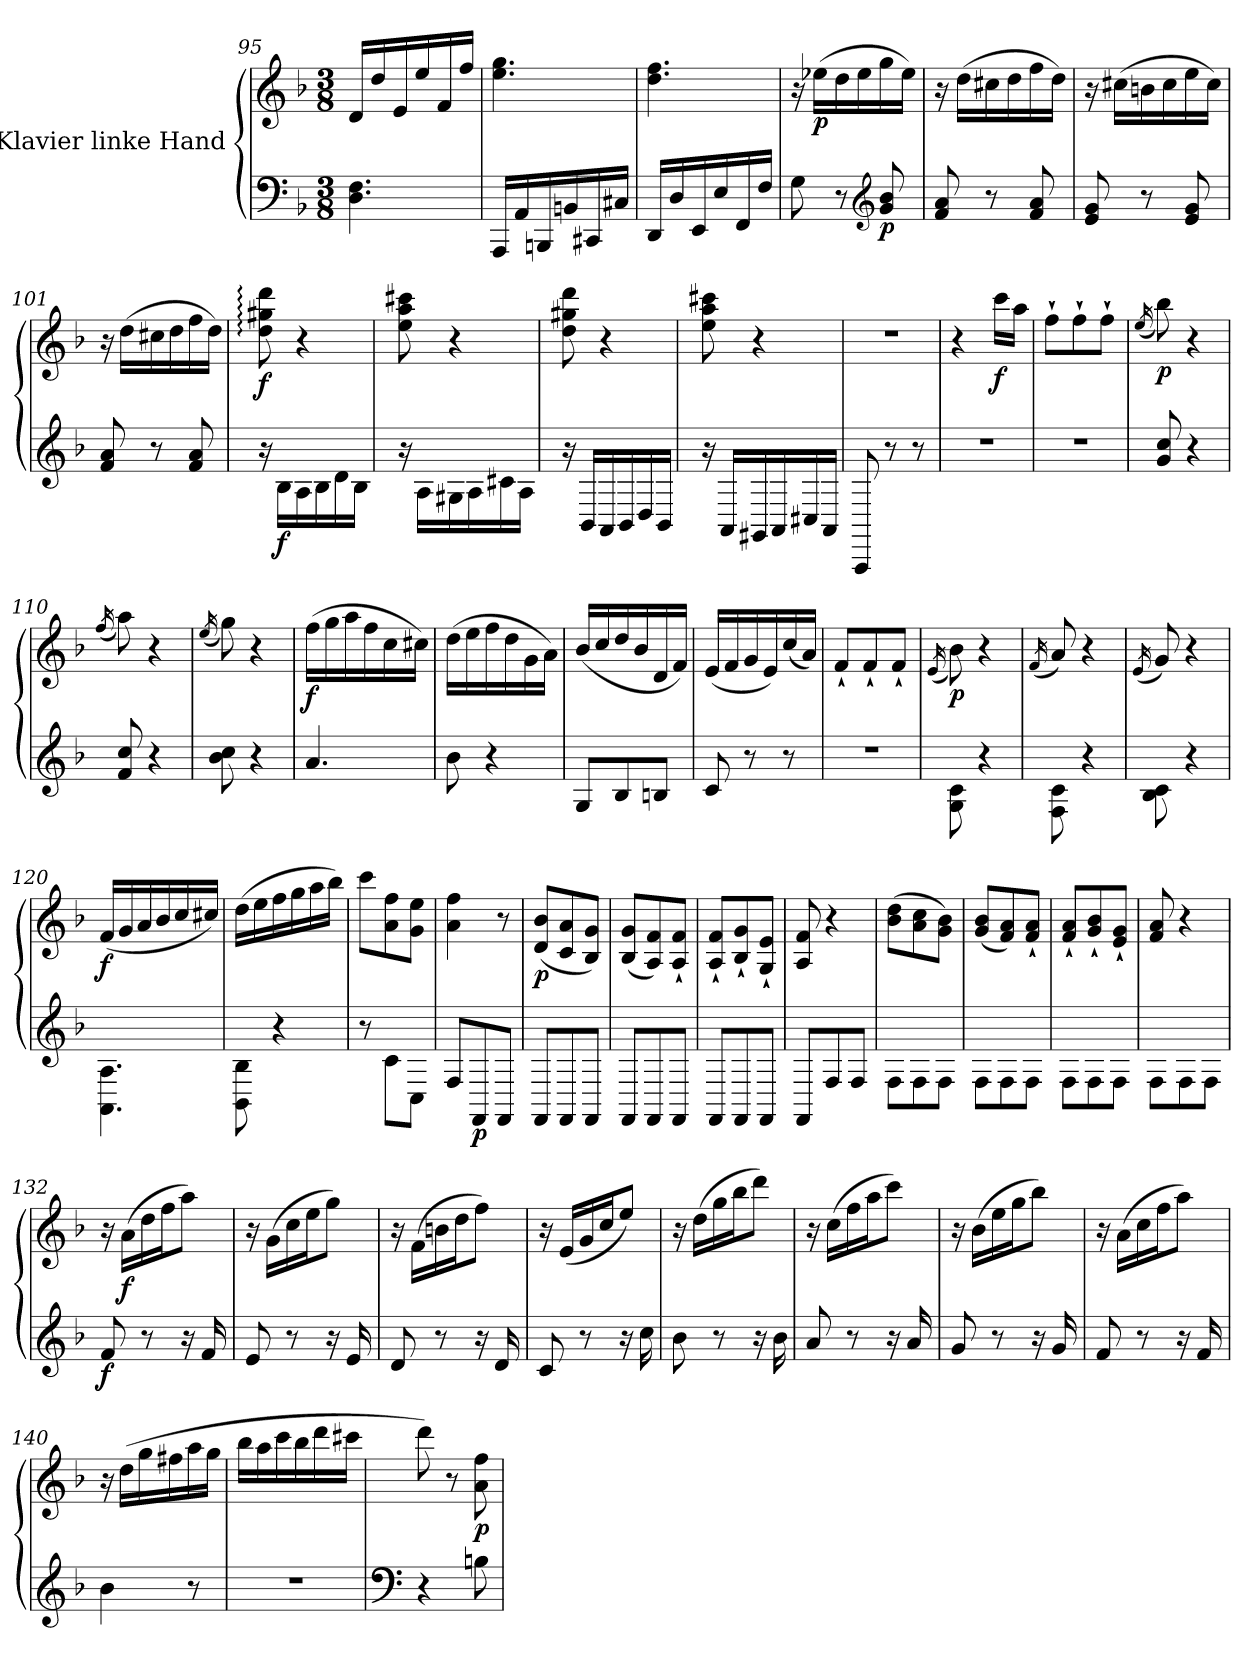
**kern	**kern	**dynam
*part1	*part1	*part1
*staff2	*staff1	*staff1/2
*I"Klavier linke Hand	*	*
*clefF4	*clefG2	*
*k[b-]	*k[b-]	*
*M3/8	*M3/8	*
=95	=95	=95
4.D\ 4.F\	16d/LL	.
.	16dd/	.
.	16e/	.
.	16ee/	.
.	16f/	.
.	16ff/JJ	.
=96	=96	=96
16AAA/LL	4.ee\ 4.gg\	.
16AA/	.	.
16BBBn/	.	.
16BBn/	.	.
16CC#X/	.	.
16C#X/JJ	.	.
=97	=97	=97
16DD/LL	4.dd\ 4.ff\	.
16D/	.	.
16EE/	.	.
16E/	.	.
16FF/	.	.
16F/JJ	.	.
=98	=98	=98
8G\	16r	.
!	!	!LO:DY:b
.	(>16ee-X\LL	p
8r	16dd\	.
.	16ee-\	.
*clefG2	*	*
!	!	!LO:DY:b=2
8g/ 8b-/	16gg\	p
.	16ee-\JJ)	.
=99	=99	=99
8f/ 8a/	16r	.
.	(>16dd\LL	.
8r	16cc#X\	.
.	16dd\	.
8f/ 8a/	16ff\	.
.	16dd\JJ)	.
=100	=100	=100
8e/ 8g/	16r	.
.	(>16cc#X\LL	.
8r	16bn\	.
.	16cc#\	.
8e/ 8g/	16ee\	.
.	16cc#\JJ)	.
=101	=101	=101
8f/ 8a/	16r	.
.	(>16dd\LL	.
8r	16cc#X\	.
.	16dd\	.
8f/ 8a/	16ff\	.
.	16dd\JJ)	.
=102	=102	=102
!	!	!LO:DY:b
16r	8dd\: 8gg#X\: 8ddd\:	f
!	!	!LO:DY:b=2
16B-\LL	.	f
16A\	4r	.
16B-\	.	.
16d\	.	.
16B-\JJ	.	.
=103	=103	=103
16r	8ee\ 8aa\ 8ccc#X\	.
16A\LL	.	.
16G#X\	4r	.
16A\	.	.
16c#X\	.	.
16A\JJ	.	.
=104	=104	=104
16r	8dd\ 8gg#X\ 8ddd\	.
16BB-/LL	.	.
16AA/	4r	.
16BB-/	.	.
16D/	.	.
16BB-/JJ	.	.
=105	=105	=105
16r	8ee\ 8aa\ 8ccc#X\	.
16AA/LL	.	.
16GG#X/	4r	.
16AA/	.	.
16C#X/	.	.
16AA/JJ	.	.
=106	=106	=106
8AAA/	4.r	.
8r	.	.
8r	.	.
=107	=107	=107
4.r	4r	.
!	!	!LO:DY:b
.	16ccc\LL	f
.	16aa\JJ	.
=108	=108	=108
4.r	8ff`\L	.
.	8ff`\	.
.	8ff`\J	.
=109	=109	=109
.	(<16qee/	.
!	!	!LO:DY:b
8g/ 8cc/	8bb-\)	p
4r	4r	.
=110	=110	=110
.	(<16qff/	.
8f/ 8cc/	8aa\)	.
4r	4r	.
=111	=111	=111
.	(<16qee/	.
8b-\ 8cc\	8gg\)	.
4r	4r	.
=112	=112	=112
!	!	!LO:DY:b
4.a/	(>16ff\LL	f
.	16gg\	.
.	16aa\	.
.	16ff\	.
.	16cc\	.
.	16cc#X\JJ)	.
=113	=113	=113
8b-\	(>16dd\LL	.
.	16ee\	.
4r	16ff\	.
.	16dd\	.
.	16g\	.
.	16a\JJ)	.
=114	=114	=114
8G/L	(<16b-/LL	.
.	16cc/	.
8B-/	16dd/	.
.	16b-/	.
8Bn/J	16d/	.
.	16f/JJ)	.
=115	=115	=115
8c/	(<16e/LL	.
.	16f/	.
8r	16g/	.
.	16e/)	.
8r	(<16cc/	.
.	16a/JJ)	.
=116	=116	=116
4.r	8f`/L	.
.	8f`/	.
.	8f`/J	.
=117	=117	=117
.	(<16qe/	.
!	!	!LO:DY:b
8G\ 8c\	8b-\)	p
4r	4r	.
=118	=118	=118
.	(<16qf/	.
8F\ 8c\	8a/)	.
4r	4r	.
=119	=119	=119
.	(<16qe/	.
8B-\ 8c\	8g/)	.
4r	4r	.
=120	=120	=120
!	!	!LO:DY:b
4.AA\ 4.A\	(<16f/LL	f
.	16g/	.
.	16a/	.
.	16b-/	.
.	16cc/	.
.	16cc#X/JJ)	.
=121	=121	=121
8BB-\ 8B-\	(>16dd\LL	.
.	16ee\	.
4r	16ff\	.
.	16gg\	.
.	16aa\	.
.	16bb-\JJ)	.
=122	=122	=122
8r	8ccc\L	.
8c\L	8a\ 8ff\	.
8C\J	8g\ 8ee\J	.
=123	=123	=123
8F/L	4a\ 4ff\	.
!	!	!LO:DY:b=2
8FF/	.	p
8FF/J	8r	.
=124	=124	=124
!	!	!LO:DY:b
8FF/L	(<8d/ 8b-/L	p
8FF/	8c/ 8a/	.
8FF/J	8B-/ 8g/J)	.
=125	=125	=125
8FF/L	(<8B-/ 8g/L	.
8FF/	8A/ 8f/)	.
8FF/J	8A/` 8f/`J	.
=126	=126	=126
8FF/L	8A/` 8f/`L	.
8FF/	8B-/` 8g/`	.
8FF/J	8G/` 8e/`J	.
=127	=127	=127
8FF/L	8A/ 8f/	.
8F/	4r	.
8F/J	.	.
=128	=128	=128
8F\L	(>8b-\ 8dd\L	.
8F\	8a\ 8cc\	.
8F\J	8g\ 8b-\J)	.
=129	=129	=129
8F\L	(<8g/ 8b-/L	.
8F\	8f/ 8a/)	.
8F\J	8f/` 8a/`J	.
=130	=130	=130
8F\L	8f/` 8a/`L	.
8F\	8g/` 8b-/`	.
8F\J	8e/` 8g/`J	.
=131	=131	=131
8F\L	8f/ 8a/	.
8F\	4r	.
8F\J	.	.
=132	=132	=132
!	!	!LO:DY:b=2
8f/	16r	f
!	!	!LO:DY:b
.	(>16a\LL	f
8r	16dd\	.
.	16ff\J	.
16r	8aa\J)	.
16f/	.	.
=133	=133	=133
8e/	16r	.
.	(>16g\LL	.
8r	16cc\	.
.	16ee\J	.
16r	8gg\J)	.
16e/	.	.
=134	=134	=134
8d/	16r	.
.	(>16f\LL	.
8r	16bn\	.
.	16dd\J	.
16r	8ff\J)	.
16d/	.	.
=135	=135	=135
8c/	16r	.
.	(<16e/LL	.
8r	16g/	.
.	16cc/J	.
16r	8ee/J)	.
16cc\	.	.
=136	=136	=136
8b-\	16r	.
.	(>16dd\LL	.
8r	16gg\	.
.	16bb-\J	.
16r	8ddd\J)	.
16b-\	.	.
=137	=137	=137
8a/	16r	.
.	(>16cc\LL	.
8r	16ff\	.
.	16aa\J	.
16r	8ccc\J)	.
16a/	.	.
=138	=138	=138
8g/	16r	.
.	(>16b-\LL	.
8r	16ee\	.
.	16gg\J	.
16r	8bb-\J)	.
16g/	.	.
=139	=139	=139
8f/	16r	.
.	(>16a\LL	.
8r	16cc\	.
.	16ff\J	.
16r	8aa\J)	.
16f/	.	.
=140	=140	=140
4b-\	16r	.
.	(>16dd\LL	.
.	16gg\	.
.	16ff#X\	.
8r	16aa\	.
.	16gg\JJ	.
=141	=141	=141
4.r	16bb-\LL	.
.	16aa\	.
.	16ccc\	.
.	16bb-\	.
.	16ddd\	.
.	16ccc#X\JJ	.
=142	=142	=142
*clefF4	*	*
4r	8ddd\)	.
.	8r	.
!	!	!LO:DY:b
8Bn\	8a\ 8ff\	p
=	=	=
*-	*-	*-
